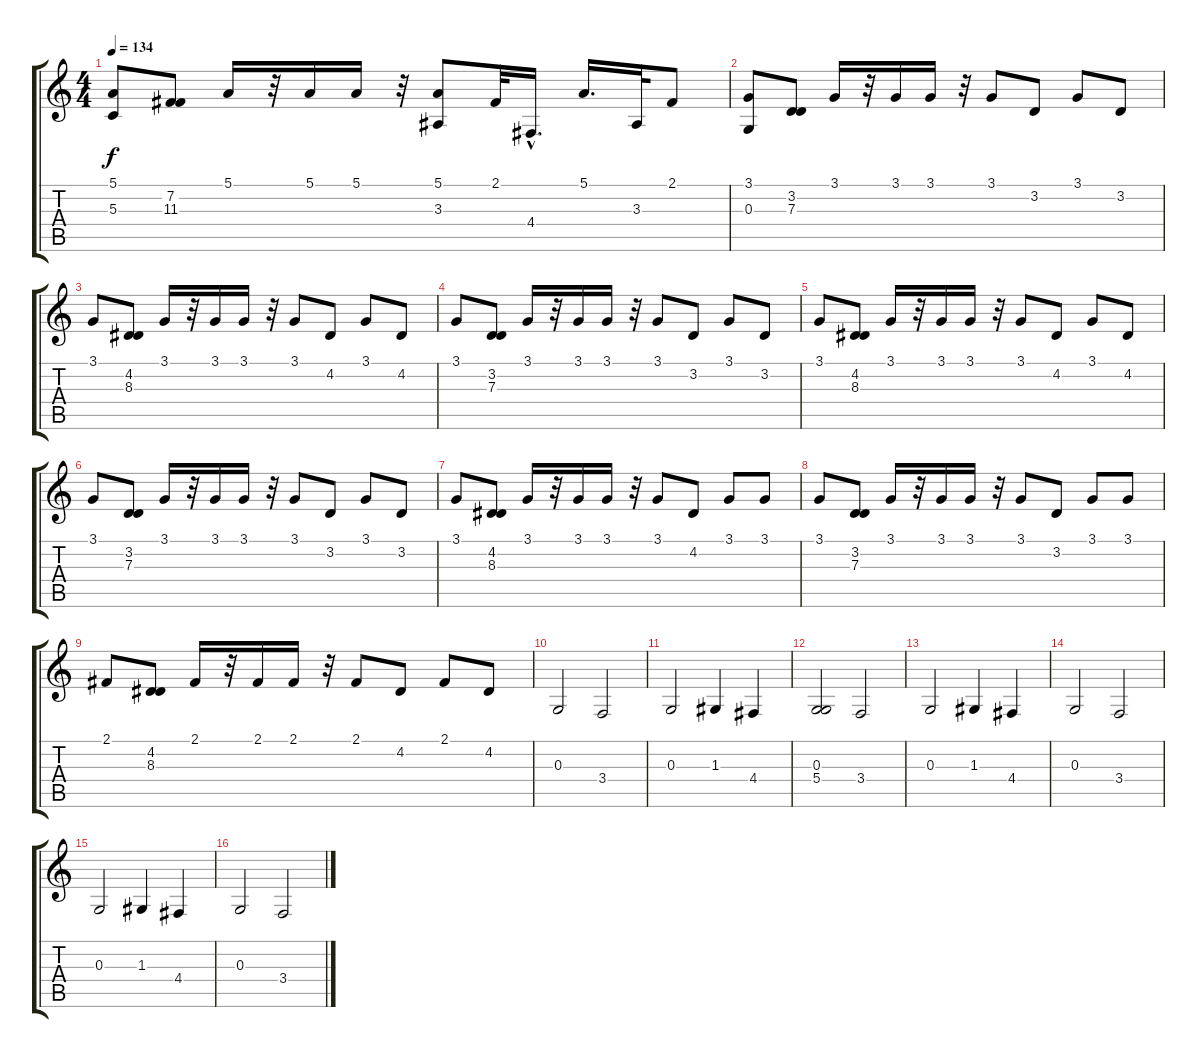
\track "" {instrument stringensemble1}
\staff {score tabs}
\tuning (E4 B3 G3 D3 A2 E2) {hide}
\ts (4 4)
\tempo 134
\clef g2
\ks c
(5.1 5.3).8{dy f} (7.2 11.3).8 5.1.16 r.32 5.1.16 5.1.16 r.32 (5.1 3.3).8 2.1.32 4.4{hac}.16{d} 5.1.16{d} 3.3.32 2.1.8 |
(3.1 0.3).8 (3.2 7.3).8 3.1.16 r.32 3.1.16 3.1.16 r.32 3.1.8 3.2.8 3.1.8 3.2.8 |
3.1.8 (4.2 8.3).8 3.1.16 r.32 3.1.16 3.1.16 r.32 3.1.8 4.2.8 3.1.8 4.2.8 |
3.1.8 (3.2 7.3).8 3.1.16 r.32 3.1.16 3.1.16 r.32 3.1.8 3.2.8 3.1.8 3.2.8 |
3.1.8 (4.2 8.3).8 3.1.16 r.32 3.1.16 3.1.16 r.32 3.1.8 4.2.8 3.1.8 4.2.8 |
3.1.8 (3.2 7.3).8 3.1.16 r.32 3.1.16 3.1.16 r.32 3.1.8 3.2.8 3.1.8 3.2.8 |
3.1.8 (4.2 8.3).8 3.1.16 r.32 3.1.16 3.1.16 r.32 3.1.8 4.2.8 3.1.8 3.1.8 |
3.1.8 (3.2 7.3).8 3.1.16 r.32 3.1.16 3.1.16 r.32 3.1.8 3.2.8 3.1.8 3.1.8 |
2.1.8 (4.2 8.3).8 2.1.16 r.32 2.1.16 2.1.16 r.32 2.1.8 4.2.8 2.1.8 4.2.8 |
0.3.2 3.4.2 |
0.3.2 1.3.4{volume 13} 4.4.4{volume 12} |
(0.3 5.4).2 3.4.2{volume 11} |
0.3.2{volume 10} 1.3.4{volume 9} 4.4.4{volume 8} |
0.3.2 3.4.2{volume 7} |
0.3.2{volume 6} 1.3.4{volume 5} 4.4.4{volume 4} |
0.3.2 3.4.2{volume 3}
